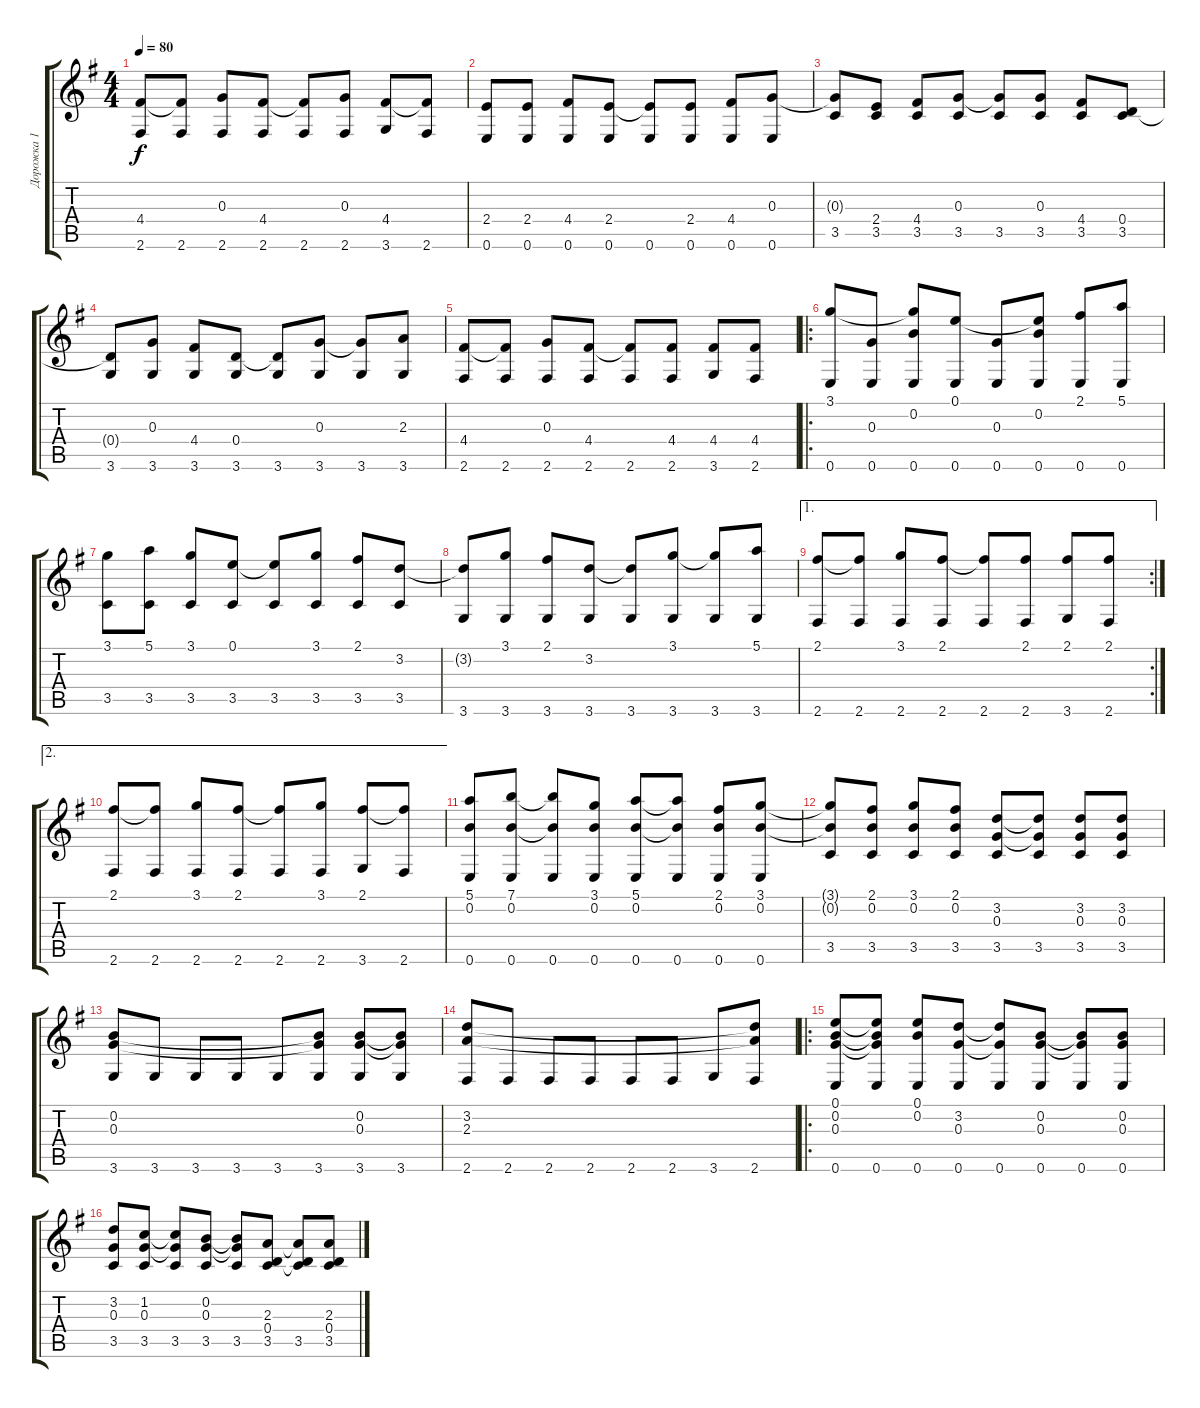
\track ("Дорожка 1" "Дорожка 1") {instrument acousticguitarnylon}
\staff {score tabs}
\tuning (E4 B3 G3 D3 A2 E2) {hide}
\ts (4 4)
\tempo 80
\clef g2
\ks eminor
(4.4 2.6).8{dy f} (4.4{t} 2.6).8 (0.3 2.6).8 (4.4 2.6).8 (4.4{t} 2.6).8 (0.3 2.6).8 (4.4 3.6).8 (4.4{t} 2.6).8 |
(2.4 0.6).8 (2.4 0.6).8 (4.4 0.6).8 (2.4 0.6).8 (2.4{t} 0.6).8 (2.4 0.6).8 (4.4 0.6).8 (0.3 0.6).8 |
(0.3{t} 3.5).8 (2.4 3.5).8 (4.4 3.5).8 (0.3 3.5).8 (0.3{t} 3.5).8 (0.3 3.5).8 (4.4 3.5).8 (0.4 3.5).8 |
(0.4{t} 3.6).8 (0.3 3.6).8 (4.4 3.6).8 (0.4 3.6).8 (0.4{t} 3.6).8 (0.3 3.6).8 (0.3{t} 3.6).8 (2.3 3.6).8 |
(4.4 2.6).8 (4.4{t} 2.6).8 (0.3 2.6).8 (4.4 2.6).8 (4.4{t} 2.6).8 (4.4 2.6).8 (4.4 3.6).8 (4.4 2.6).8 |
\ro
(3.1 0.6).8 (0.3 0.6).8 (3.1{t} 0.2 0.6).8 (0.1 0.6).8 (0.3 0.6).8 (0.1{t} 0.2 0.6).8 (2.1 0.6).8 (5.1 0.6).8 |
(3.1 3.5).8 (5.1 3.5).8 (3.1 3.5).8 (0.1 3.5).8 (0.1{t} 3.5).8 (3.1 3.5).8 (2.1 3.5).8 (3.2 3.5).8 |
(3.2{t} 3.6).8 (3.1 3.6).8 (2.1 3.6).8 (3.2 3.6).8 (3.2{t} 3.6).8 (3.1 3.6).8 (3.1{t} 3.6).8 (5.1 3.6).8 |
\ae 1
\rc 2
(2.1 2.6).8 (2.1{t} 2.6).8 (3.1 2.6).8 (2.1 2.6).8 (2.1{t} 2.6).8 (2.1 2.6).8 (2.1 3.6).8 (2.1 2.6).8 |
\ae 2
(2.1 2.6).8 (2.1{t} 2.6).8 (3.1 2.6).8 (2.1 2.6).8 (2.1{t} 2.6).8 (3.1 2.6).8 (2.1 3.6).8 (2.1{t} 2.6).8 |
(5.1 0.2 0.6).8 (7.1 0.2 0.6).8 (7.1{t} 0.2{t} 0.6).8 (3.1 0.2 0.6).8 (5.1 0.2 0.6).8 (5.1{t} 0.2{t} 0.6).8 (2.1 0.2 0.6).8 (3.1 0.2 0.6).8 |
(3.1{t} 0.2{t} 3.5).8 (2.1 0.2 3.5).8 (3.1 0.2 3.5).8 (2.1 0.2 3.5).8 (3.2 0.3 3.5).8 (3.2{t} 0.3{t} 3.5).8 (3.2 0.3 3.5).8 (3.2 0.3 3.5).8 |
(0.2 0.3 3.6).8 3.6.8 3.6.8 3.6.8 3.6.8 (0.2{t} 0.3{t} 3.6).8 (0.2 0.3 3.6).8 (0.2{t} 0.3{t} 3.6).8 |
(3.2 2.3 2.6).8 2.6.8 2.6.8 2.6.8 2.6.8 2.6.8 3.6.8 (3.2{t} 2.3{t} 2.6).8 |
\ro
(0.1 0.2 0.3 0.6).8 (0.1{t} 0.2{t} 0.3{t} 0.6).8 (0.1 0.2 0.6).8 (3.2 0.3 0.6).8 (3.2{t} 0.3{t} 0.6).8 (0.2 0.3 0.6).8 (0.2{t} 0.3{t} 0.6).8 (0.2 0.3 0.6).8 |
(3.2 0.3 3.5).8 (1.2 0.3 3.5).8 (1.2{t} 0.3{t} 3.5).8 (0.2 0.3 3.5).8 (0.2{t} 0.3{t} 3.5).8 (2.3 0.4 3.5).8 (2.3{t} 0.4{t} 3.5).8 (2.3 0.4 3.5).8
